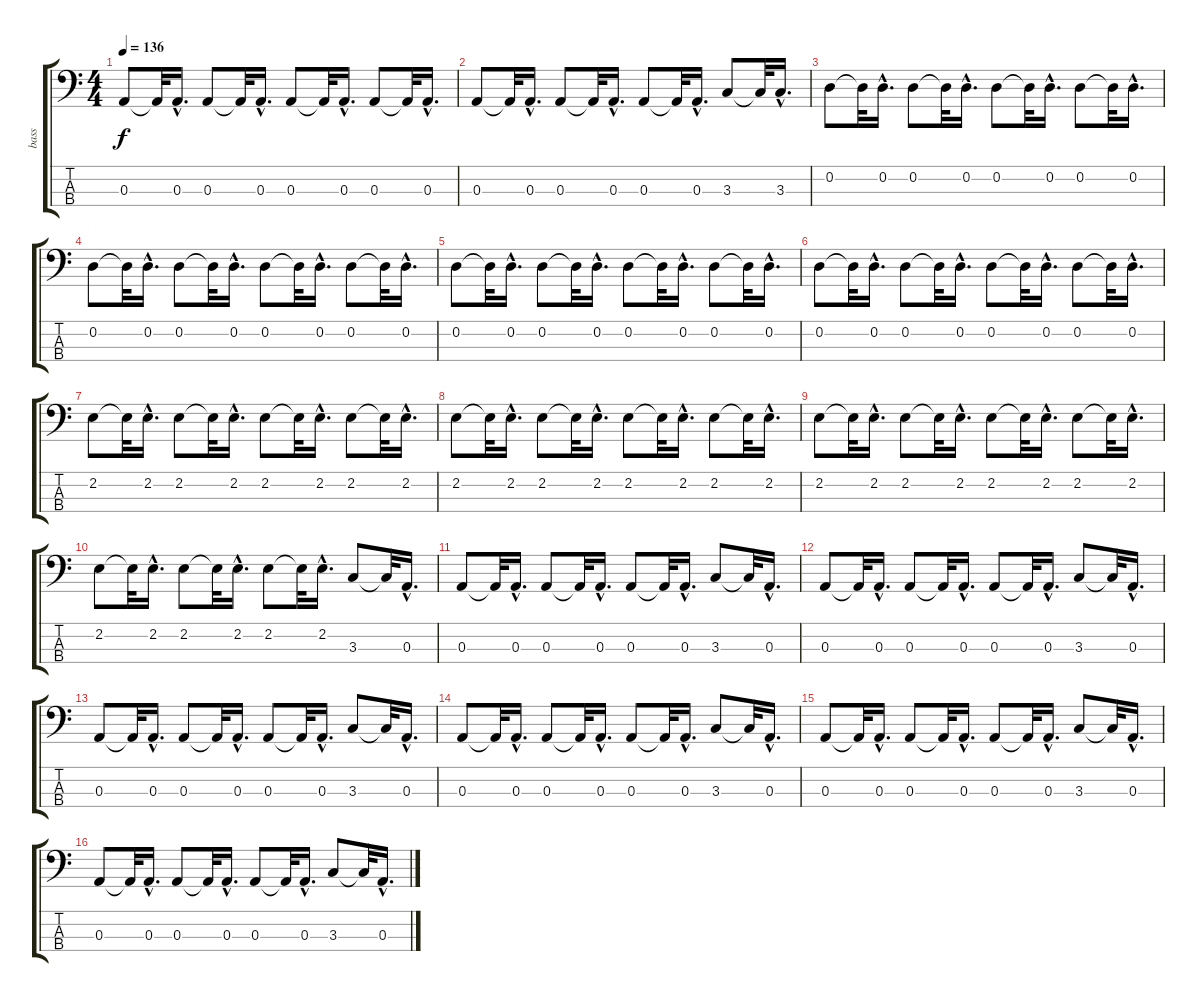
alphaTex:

\track ("bass" "bass") {instrument electricbasspick}
\staff {score tabs}
\tuning (G2 D2 A1 E1) {hide}
\ts (4 4)
\tempo 136
\clef f4
\ks c
0.3.8{dy f} 0.3{t}.32 0.3{hac}.16{d} 0.3.8 0.3{t}.32 0.3{hac}.16{d} 0.3.8 0.3{t}.32 0.3{hac}.16{d} 0.3.8 0.3{t}.32 0.3{hac}.16{d} |
0.3.8 0.3{t}.32 0.3{hac}.16{d} 0.3.8 0.3{t}.32 0.3{hac}.16{d} 0.3.8 0.3{t}.32 0.3{hac}.16{d} 3.3.8 3.3{t}.32 3.3{hac}.16{d} |
0.2.8 0.2{t}.32 0.2{hac}.16{d} 0.2.8 0.2{t}.32 0.2{hac}.16{d} 0.2.8 0.2{t}.32 0.2{hac}.16{d} 0.2.8 0.2{t}.32 0.2{hac}.16{d} |
0.2.8 0.2{t}.32 0.2{hac}.16{d} 0.2.8 0.2{t}.32 0.2{hac}.16{d} 0.2.8 0.2{t}.32 0.2{hac}.16{d} 0.2.8 0.2{t}.32 0.2{hac}.16{d} |
0.2.8 0.2{t}.32 0.2{hac}.16{d} 0.2.8 0.2{t}.32 0.2{hac}.16{d} 0.2.8 0.2{t}.32 0.2{hac}.16{d} 0.2.8 0.2{t}.32 0.2{hac}.16{d} |
0.2.8 0.2{t}.32 0.2{hac}.16{d} 0.2.8 0.2{t}.32 0.2{hac}.16{d} 0.2.8 0.2{t}.32 0.2{hac}.16{d} 0.2.8 0.2{t}.32 0.2{hac}.16{d} |
2.2.8 2.2{t}.32 2.2{hac}.16{d} 2.2.8 2.2{t}.32 2.2{hac}.16{d} 2.2.8 2.2{t}.32 2.2{hac}.16{d} 2.2.8 2.2{t}.32 2.2{hac}.16{d} |
2.2.8 2.2{t}.32 2.2{hac}.16{d} 2.2.8 2.2{t}.32 2.2{hac}.16{d} 2.2.8 2.2{t}.32 2.2{hac}.16{d} 2.2.8 2.2{t}.32 2.2{hac}.16{d} |
2.2.8 2.2{t}.32 2.2{hac}.16{d} 2.2.8 2.2{t}.32 2.2{hac}.16{d} 2.2.8 2.2{t}.32 2.2{hac}.16{d} 2.2.8 2.2{t}.32 2.2{hac}.16{d} |
2.2.8 2.2{t}.32 2.2{hac}.16{d} 2.2.8 2.2{t}.32 2.2{hac}.16{d} 2.2.8 2.2{t}.32 2.2{hac}.16{d} 3.3.8 3.3{t}.32 0.3{hac}.16{d} |
0.3.8 0.3{t}.32 0.3{hac}.16{d} 0.3.8 0.3{t}.32 0.3{hac}.16{d} 0.3.8 0.3{t}.32 0.3{hac}.16{d} 3.3.8 3.3{t}.32 0.3{hac}.16{d} |
0.3.8 0.3{t}.32 0.3{hac}.16{d} 0.3.8 0.3{t}.32 0.3{hac}.16{d} 0.3.8 0.3{t}.32 0.3{hac}.16{d} 3.3.8 3.3{t}.32 0.3{hac}.16{d} |
0.3.8 0.3{t}.32 0.3{hac}.16{d} 0.3.8 0.3{t}.32 0.3{hac}.16{d} 0.3.8 0.3{t}.32 0.3{hac}.16{d} 3.3.8 3.3{t}.32 0.3{hac}.16{d} |
0.3.8 0.3{t}.32 0.3{hac}.16{d} 0.3.8 0.3{t}.32 0.3{hac}.16{d} 0.3.8 0.3{t}.32 0.3{hac}.16{d} 3.3.8 3.3{t}.32 0.3{hac}.16{d} |
0.3.8 0.3{t}.32 0.3{hac}.16{d} 0.3.8 0.3{t}.32 0.3{hac}.16{d} 0.3.8 0.3{t}.32 0.3{hac}.16{d} 3.3.8 3.3{t}.32 0.3{hac}.16{d} |
0.3.8 0.3{t}.32 0.3{hac}.16{d} 0.3.8 0.3{t}.32 0.3{hac}.16{d} 0.3.8 0.3{t}.32 0.3{hac}.16{d} 3.3.8 3.3{t}.32 0.3{hac}.16{d}
